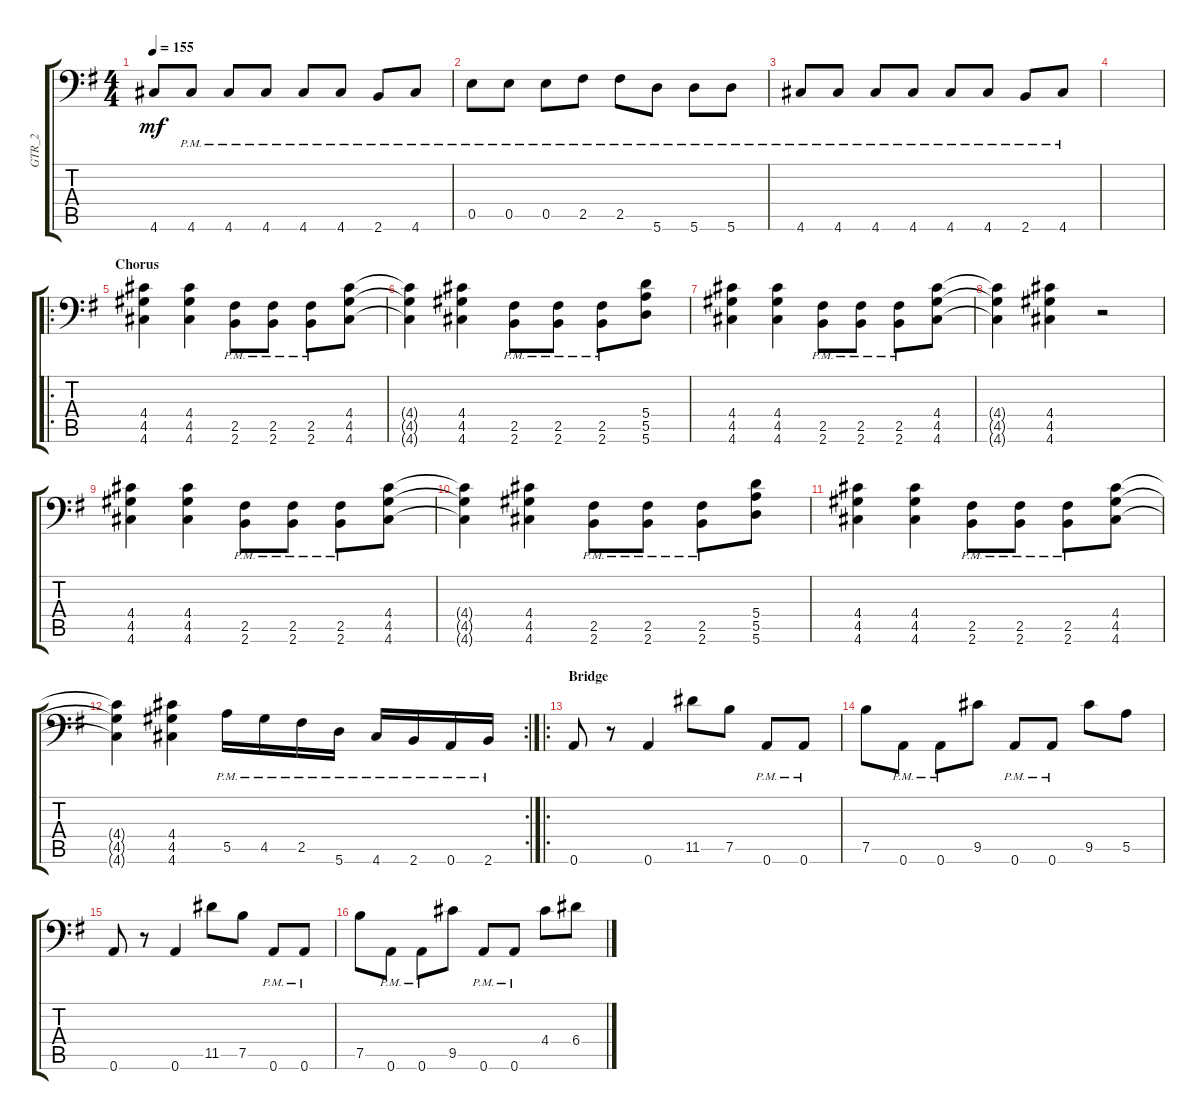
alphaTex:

\track ("GTR_2" "GTR_2") {instrument distortionguitar}
\staff {score tabs}
\tuning (B3 Gb3 D3 A2 E2 A1) {hide}
\ts (4 4)
\tempo 155
\clef f4
\ks g
4.6.8{dy mf} 4.6{pm}.8 4.6{pm}.8 4.6{pm}.8 4.6{pm}.8 4.6{pm}.8 2.6{pm}.8 4.6{pm}.8 |
0.5{pm}.8 0.5{pm}.8 0.5{pm}.8 2.5{pm}.8 2.5{pm}.8 5.6{pm}.8 5.6{pm}.8 5.6{pm}.8 |
4.6{pm}.8 4.6{pm}.8 4.6{pm}.8 4.6{pm}.8 4.6{pm}.8 4.6{pm}.8 2.6{pm}.8 4.6{pm}.8 |
|
\ro
\section ("" "Chorus")
(4.4 4.5 4.6).4 (4.4 4.5 4.6).4 (2.5{pm} 2.6{pm}).8 (2.5{pm} 2.6{pm}).8 (2.5{pm} 2.6{pm}).8 (4.4 4.5 4.6).8 |
(4.4{t} 4.5{t} 4.6{t}).4 (4.4 4.5 4.6).4 (2.5{pm} 2.6{pm}).8 (2.5{pm} 2.6{pm}).8 (2.5{pm} 2.6{pm}).8 (5.4 5.5 5.6).8 |
(4.4 4.5 4.6).4 (4.4 4.5 4.6).4 (2.5{pm} 2.6{pm}).8 (2.5{pm} 2.6{pm}).8 (2.5{pm} 2.6{pm}).8 (4.4 4.5 4.6).8 |
(4.4{t} 4.5{t} 4.6{t}).4 (4.4 4.5 4.6).4 r.2 |
(4.4 4.5 4.6).4 (4.4 4.5 4.6).4 (2.5{pm} 2.6{pm}).8 (2.5{pm} 2.6{pm}).8 (2.5{pm} 2.6{pm}).8 (4.4 4.5 4.6).8 |
(4.4{t} 4.5{t} 4.6{t}).4 (4.4 4.5 4.6).4 (2.5{pm} 2.6{pm}).8 (2.5{pm} 2.6{pm}).8 (2.5{pm} 2.6{pm}).8 (5.4 5.5 5.6).8 |
(4.4 4.5 4.6).4 (4.4 4.5 4.6).4 (2.5{pm} 2.6{pm}).8 (2.5{pm} 2.6{pm}).8 (2.5{pm} 2.6{pm}).8 (4.4 4.5 4.6).8 |
\rc 2
(4.4{t} 4.5{t} 4.6{t}).4 (4.4 4.5 4.6).4 5.5{pm}.16 4.5{pm}.16 2.5{pm}.16 5.6{pm}.16 4.6{pm}.16 2.6{pm}.16 0.6{pm}.16 2.6{pm}.16 |
\ro
\section ("" "Bridge")
0.6.8 r.8 0.6.4 11.5.8 7.5.8 0.6{pm}.8 0.6{pm}.8 |
7.5.8 0.6{pm}.8 0.6{pm}.8 9.5.8 0.6{pm}.8 0.6{pm}.8 9.5.8 5.5.8 |
0.6.8 r.8 0.6.4 11.5.8 7.5.8 0.6{pm}.8 0.6{pm}.8 |
7.5.8 0.6{pm}.8 0.6{pm}.8 9.5.8 0.6{pm}.8 0.6{pm}.8 4.4.8 6.4.8
